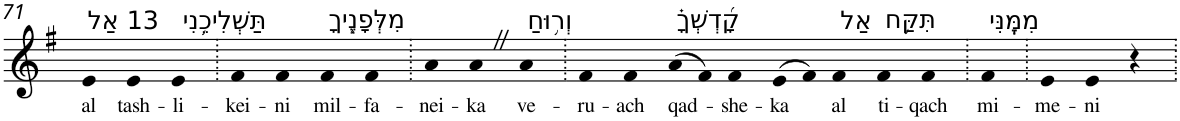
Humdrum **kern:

**kern	**text
*part1	*part1
*staff1	*staff1
*I"Piano	*
*I'Pno	*
!!LO:PB:g=z
*clefG2	*
*k[f#]	*
*G:	*
=71	=71
!LO:TX:a:t=13 אַל	!
!	!LO:LY:b
4e	al
!LO:TX:a:t=תַּשְׁלִיכֵ֥נִי	!
!	!LO:LY:b
4e	tash-
!	!LO:LY:b
4e	-li-
=72.	=72.
!	!LO:LY:b
4f#	-kei-
!	!LO:LY:b
4f#	-ni
!LO:TX:a:t=מִלְּפָנֶ֑יךָ	!
!	!LO:LY:b
4f#	mil-
!	!LO:LY:b
4f#	-fa-
=73.	=73.
!	!LO:LY:b
4a	-nei-
!	!LO:LY:b
4aZ	-ka
!LO:TX:a:t=וְר֥וּחַ	!
!	!LO:LY:b
4a	ve-
=74.	=74.
!	!LO:LY:b
4f#	-ru-
!	!LO:LY:b
4f#	-ach
!LO:TX:a:t=קָ֝דְשְׁךָ֗	!
!	!LO:LY:b
(>8a	qad-
8f#)	.
!	!LO:LY:b
4f#	-she-
!	!LO:LY:b
(>8e	-ka
8f#)	.
!LO:TX:a:t=אַל	!
!	!LO:LY:b
4f#	al
!LO:TX:a:t=תִּקַּ֥ח	!
!	!LO:LY:b
4f#	ti-
!	!LO:LY:b
4f#	-qach
=75.	=75.
!LO:TX:a:t=מִמֶּֽנִּי	!
!	!LO:LY:b
4f#	mi-
=76.	=76.
!	!LO:LY:b
4e	-me-
!	!LO:LY:b
4e	-ni
4r	.
=.	=.
*-	*-
